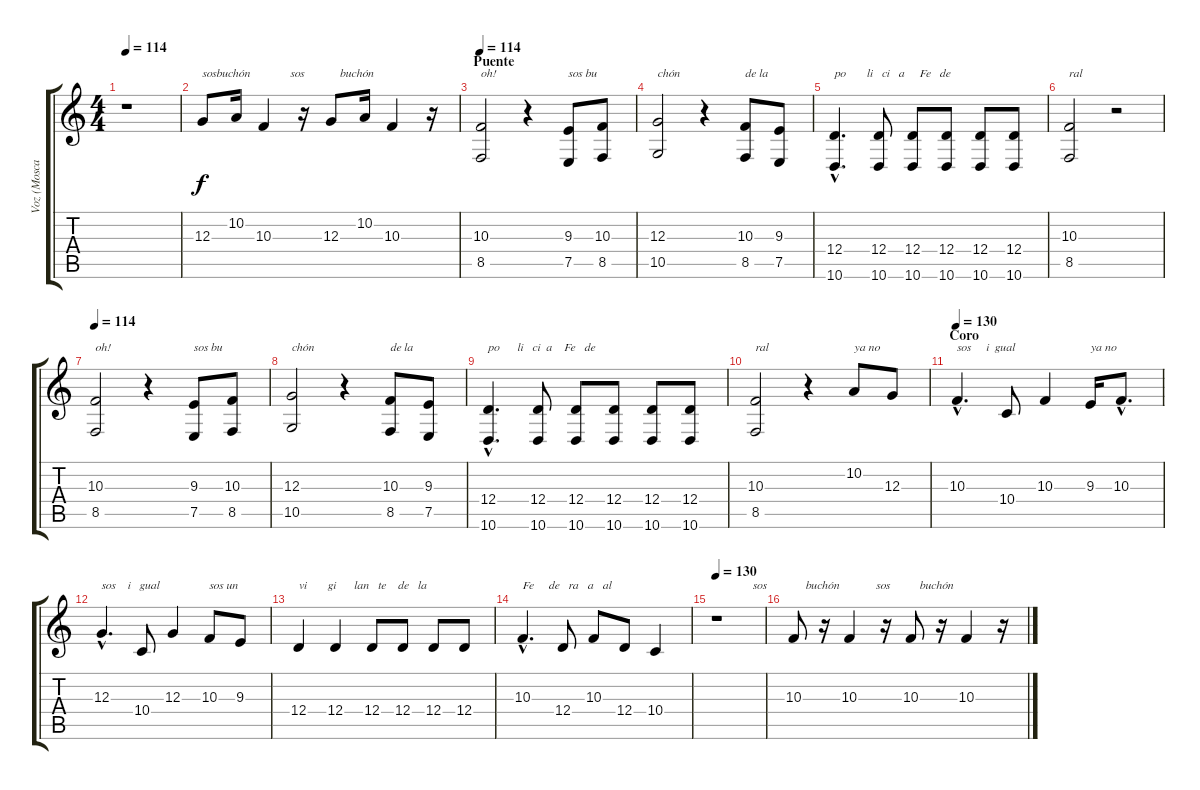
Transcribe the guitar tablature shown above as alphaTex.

\track ("Voz (Mosca)" "Voz (Mosca") {instrument lead1square}
\staff {score tabs}
\tuning (E4 B3 G3 D3 A2 E2) {hide}
\ts (4 4)
\tempo 114
\clef g2
\ks c
r.1{dy f} |
12.3.8{txt "sosbuchón"} 10.2.16 10.3.4{txt "         sos"} r.16 12.3.8{txt "   buchón"} 10.2.16 10.3.4 r.16 |
\section ("" "Puente")
\tempo 114
(10.3 8.5).2{txt "oh!"} r.4 (9.3 7.5).8{txt "sos bu"} (10.3 8.5).8 |
(12.3 10.5).2{txt "chón"} r.4 (10.3 8.5).8{txt "de la"} (9.3 7.5).8 |
(12.4{hac} 10.6{hac}).4{d txt "po       li   ci   a     Fe   de"} (12.4 10.6).8 (12.4 10.6).8 (12.4 10.6).8 (12.4 10.6).8 (12.4 10.6).8 |
(10.3 8.5).2{txt "ral"} r.2 |
\tempo 114
(10.3 8.5).2{txt "oh!"} r.4 (9.3 7.5).8{txt "sos bu"} (10.3 8.5).8 |
(12.3 10.5).2{txt "chón"} r.4 (10.3 8.5).8{txt "de la"} (9.3 7.5).8 |
(12.4{hac} 10.6{hac}).4{d txt "po      li   ci  a    Fe   de"} (12.4 10.6).8 (12.4 10.6).8 (12.4 10.6).8 (12.4 10.6).8 (12.4 10.6).8 |
(10.3 8.5).2{txt "ral"} r.4 10.2.8{txt "ya no"} 12.3.8 |
\section ("" "Coro")
\tempo 130
10.3{hac}.4{d txt "sos     i  gual"} 10.4.8 10.3.4 9.3.16{txt "ya no"} 10.3{hac}.8{d} |
12.3{hac}.4{d txt "sos    i   gual"} 10.4.8 12.3.4 10.3.8{txt "sos un"} 9.3.8 |
12.4.4{txt "vi       gi      lan   te    de   la"} 12.4.4 12.4.8 12.4.8 12.4.8 12.4.8 |
10.3{hac}.4{d txt "Fe     de   ra   a   al"} 12.4.8 10.3.8 12.4.8 10.4.4 |
\tempo 130
r.1{txt "            sos"} |
10.3.8{txt "    buchón"} r.16 10.3.4{txt "         sos"} r.16 10.3.8{txt "   buchón"} r.16 10.3.4 r.16
